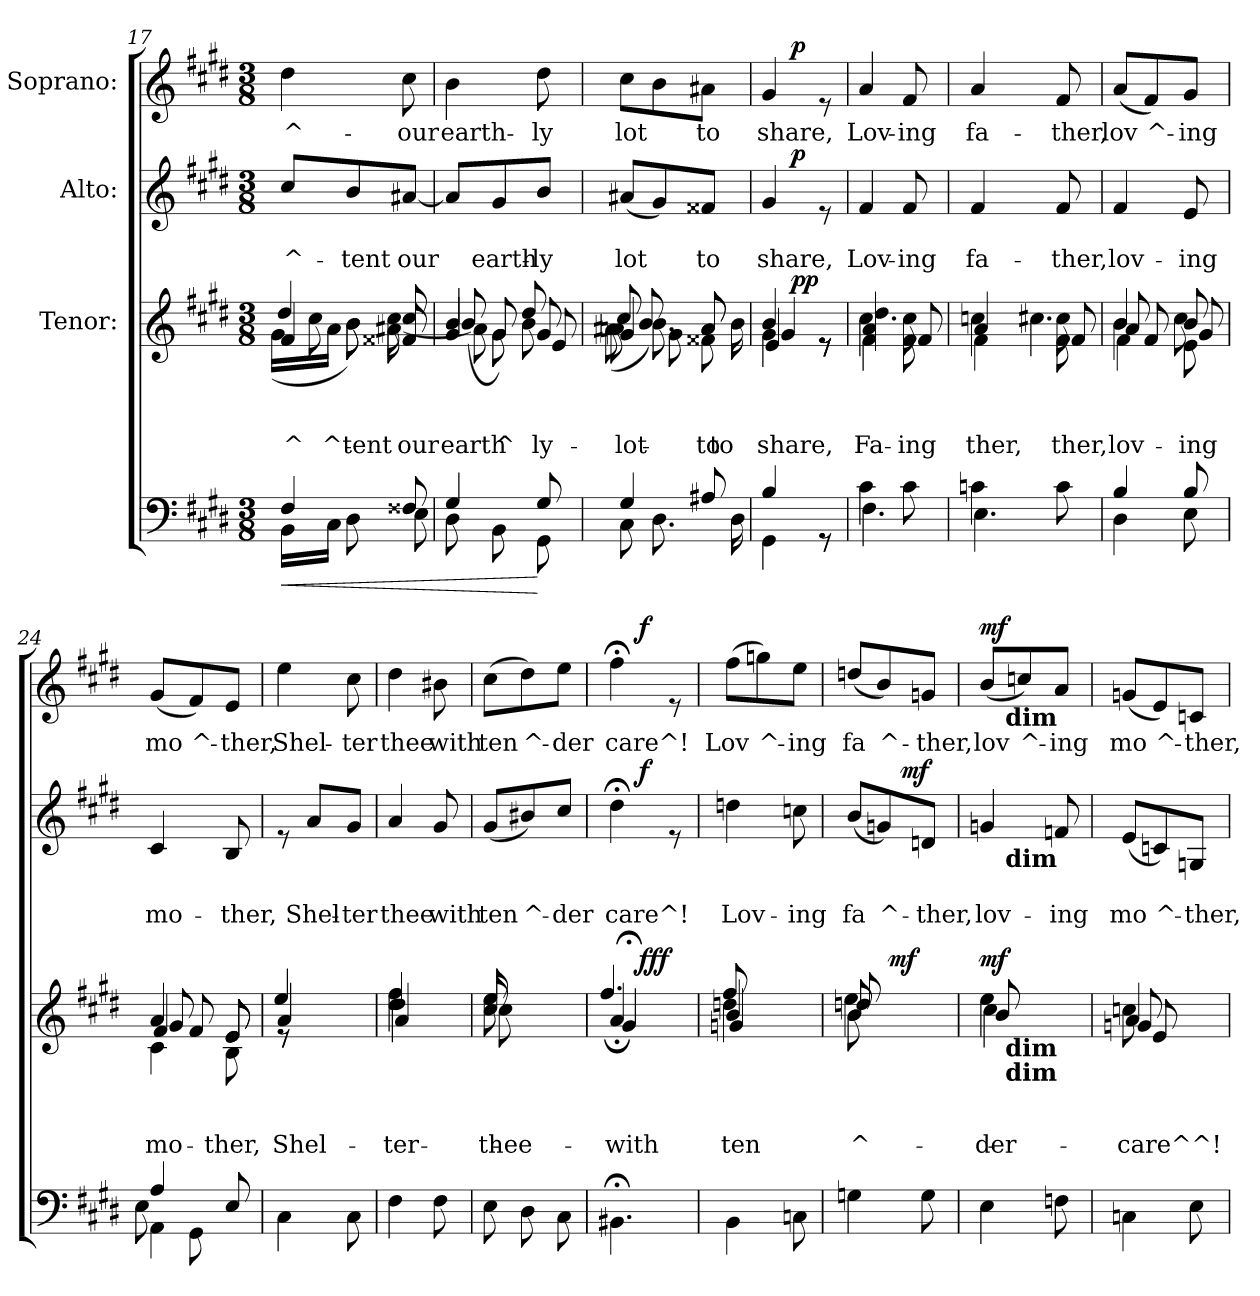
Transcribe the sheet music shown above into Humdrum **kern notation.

**kern	**dynam	**kern	**text	**text	**text	**dynam	**kern	**text	**text	**dynam	**kern	**text	**dynam
*part4	*part4	*part3	*part3	*part3	*part3	*part3	*part2	*part2	*part2	*part2	*part1	*part1	*part1
*staff4	*staff4	*staff3	*staff3	*staff3	*staff3	*staff3	*staff2	*staff2	*staff2	*staff2	*staff1	*staff1	*staff1
*	*	*I"Tenor:	*	*	*	*	*I"Alto:	*	*	*	*I"Soprano:	*	*
!!LO:LB:g=z
*clefF4	*	*clefG2	*	*	*	*	*clefG2	*	*	*	*clefG2	*	*
*k[f#c#g#d#]	*	*k[f#c#g#d#]	*	*	*	*	*k[f#c#g#d#]	*	*	*	*k[f#c#g#d#]	*	*
*E:	*	*E:	*	*	*	*	*E:	*	*	*	*E:	*	*
*M3/8	*	*M3/8	*	*	*	*	*M3/8	*	*	*	*M3/8	*	*
=17	=17	=17	=17	=17	=17	=17	=17	=17	=17	=17	=17	=17	=17
!	!LO:HP:b	!	!	!	!LO:LY:b	!	!	!	!	!	!	!	!
*^	*	*^	*	*	*	*	*	*	*	*	*	*	*
!	!	!	!	!	!	!	!LO:LY:b	!	!	!	!LO:LY:b	!	!	!LO:LY:b	!
*	*	*	*^	*^	*	*	*	*	*	*	*	*	*	*	*
4F#/	16BB\LL	<	4f#/	(>16g#\LL	4dd#/	8cc#\	.	.	^-	.	8cc#/L	.	-^-	.	4dd#\	-^-	.
!	!	!	!	!	!	!	!	!	!LO:LY:b	!	!	!	!	!	!	!	!
.	16C#\JJ	.	.	16a\JJ	.	.	.	.	-^tent	.	.	.	.	.	.	.	.
!	!	!	!	!	!	!	!	!	!	!	!	!	!LO:LY:b	!	!	!	!
.	8D#\	.	.	8b\)	.	8b\	.	.	.	.	8b/	.	-tent	.	.	.	.
!	!	!	!	!	!	!	!	!	!LO:LY:b	!	!	!	!	!	!	!	!
!	!	!	!	!	!	!	!	!	!LO:LY:b	!	!	!	!LO:LY:b	!	!	!LO:LY:b	!
8F##X/	8E\	.	8f##X/	8cc#\	8cc#/	[>8a#X\	.	.	our	.	[<8a#X/J	.	our	.	8cc#\	-our	.
=18	=18	=18	=18	=18	=18	=18	=18	=18	=18	=18	=18	=18	=18	=18	=18	=18	=18
!	!	!	!	!	!	!	!	!	!LO:LY:b	!	!	!	!	!	!	!	!
!	!	!	!	!	!	!	!	!	!LO:LY:b	!	!	!	!	!	!	!LO:LY:b	!
4G#/	8D#\	.	4g#/	(<8b/	4b/	8a#\]	.	.	earth	.	8a#/L]	.	.	.	4b\	earth-	.
!	!	!	!	!	!	!	!	!	!LO:LY:b	!	!	!	!LO:LY:b	!	!	!	!
.	8BB\	.	.	8g#/)	.	8g#\	.	.	^-	.	8g#/	.	earth-	.	.	.	.
!	!	!	!	!	!	!	!	!	!LO:LY:b	!	!	!	!	!	!	!	!
!	!	!	!	!	!	!	!	!	!LO:LY:b	!	!	!	!LO:LY:b	!	!	!LO:LY:b	!
8G#/	8GG#\	[	8g#/	8e/	8dd#/	8b\	.	.	-ly	.	8b/J	.	-ly	.	8dd#\	-ly	.
=19	=19	=19	=19	=19	=19	=19	=19	=19	=19	=19	=19	=19	=19	=19	=19	=19	=19
!	!	!	!	!	!	!	!	!	!LO:LY:b	!	!	!	!	!	!	!	!
!	!	!	!	!	!	!	!	!	!LO:LY:b	!	!	!	!LO:LY:b	!	!	!LO:LY:b	!
4G#/	8C#\	.	4g#/	(>8an\	8cc#/	8a#X\	.	.	lot	.	(<8a#X/L	.	lot	.	8cc#\L	lot	.
.	8.D#\	.	.	8.b\)	8b/	8g#\	.	.	.	.	8g#/)	.	.	.	8b\	.	.
!	!	!	!	!	!	!	!	!	!LO:LY:b	!	!	!	!LO:LY:b	!	!	!LO:LY:b	!
8A#X/	.	.	8a#/	.	8a#/	8f##X\	.	.	to	.	8f##X/J	.	to	.	8a#X\J	to	.
!	!	!	!	!	!	!	!	!	!LO:LY:b	!	!	!	!	!	!	!	!
.	16D#\	.	.	16b\	.	.	.	.	to	.	.	.	.	.	.	.	.
*	*	*	*	*v	*v	*v	*	*	*	*	*	*	*	*	*	*	*
=20	=20	=20	=20	=20	=20	=20	=20	=20	=20	=20	=20	=20	=20	=20	=20
!	!	!	!	!	!	!	!LO:LY:b	!	!	!	!	!	!	!	!
!	!	!	!	!	!	!	!LO:LY:b	!	!	!	!LO:LY:b	!	!	!LO:LY:b	!
*	*	*	*^	*^	*	*	*	*	*^	*	*	*	*^	*	*
*	*	*	*	*	*^	*	*	*	*	*	*	*	*	*	*	*	*	*	*
4B/	4GG#\	.	4b/	4e/	4g#/	4g#\	8ryy	.	.	share,	.	4g#/	8ryy	.	share,	.	4g#/	8ryy	share,	.
!	!	!	!	!	!	!	!	!	!	!	!LO:DY:a	!	!	!	!	!	!	!	!	!
!	!	!	!	!	!	!	!	!	!	!	!LO:DY:n=1:a	!	!	!	!	!LO:DY:a	!	!	!	!LO:DY:a
.	.	.	.	.	.	.	4ryy	.	.	.	p p	.	4ryy	.	.	p	.	4ryy	.	p
8rGG	8rGG	.	8re	8re	8re	8re	.	.	.	.	.	8re	.	.	.	.	8re	.	.	.
=21	=21	=21	=21	=21	=21	=21	=21	=21	=21	=21	=21	=21	=21	=21	=21	=21	=21	=21	=21	=21
!	!	!	!	!	!	!	!	!	!	!LO:LY:b	!	!	!	!	!	!	!	!	!	!
!	!	!	!	!	!	!	!	!	!	!LO:LY:b	!	!	!	!	!LO:LY:b	!	!	!	!LO:LY:b	!
*	*	*	*	*	*	*v	*v	*	*	*	*	*	*	*	*	*	*v	*v	*	*
*	*	*	*	*	*	*	*	*	*	*	*v	*v	*	*	*	*	*	*
4c#\	4.F#\	.	4cc#\	4.dd#\	4a/	4f#\	.	.	Fa-	.	4f#/	.	Lov-	.	4a/	Lov-	.
!	!	!	!	!	!	!	!	!	!LO:LY:b	!	!	!	!LO:LY:b	!	!	!LO:LY:b	!
8c#\	.	.	8cc#\	.	8f#/	8f#\	.	.	-ing	.	8f#/	.	-ing	.	8f#/	-ing	.
=22	=22	=22	=22	=22	=22	=22	=22	=22	=22	=22	=22	=22	=22	=22	=22	=22	=22
!	!	!	!	!	!	!	!	!	!LO:LY:b	!	!	!	!	!	!	!	!
!	!	!	!	!	!	!	!	!	!LO:LY:b	!	!	!	!LO:LY:b	!	!	!LO:LY:b	!
4cn\	4.E\	.	4ccn\	4.cc#\	4a/	4f#\	.	.	ther,	.	4f#/	.	fa-	.	4a/	fa-	.
!	!	!	!	!	!	!	!	!	!LO:LY:b	!	!	!	!LO:LY:b	!	!	!LO:LY:b	!
8c\	.	.	8cc#\	.	8f#/	8f#\	.	.	-ther,	.	8f#/	.	-ther,	.	8f#/	-ther,	.
=23	=23	=23	=23	=23	=23	=23	=23	=23	=23	=23	=23	=23	=23	=23	=23	=23	=23
!	!	!	!	!	!	!	!	!	!LO:LY:b	!	!	!	!	!	!	!	!
!	!	!	!	!	!	!	!	!	!LO:LY:b	!	!	!	!LO:LY:b	!	!	!LO:LY:b	!
4B/	4D#\	.	4b/	4b\	8a/	4f#\	.	.	lov-	.	4f#/	.	lov-	.	(<8a/L	lov	.
!	!	!	!	!	!	!	!	!	!	!	!	!	!	!	!	!LO:LY:b	!
.	.	.	.	.	8f#/	.	.	.	.	.	.	.	.	.	8f#/)	^-	.
!	!	!	!	!	!	!	!	!	!LO:LY:b	!	!	!	!	!	!	!	!
!	!	!	!	!	!	!	!	!	!LO:LY:b	!	!	!	!LO:LY:b	!	!	!LO:LY:b	!
8B/	8E\	.	8b/	8cc#\	8g#/	8e\	.	.	-ing	.	8e/	.	-ing	.	8g#/J	-ing	.
=24	=24	=24	=24	=24	=24	=24	=24	=24	=24	=24	=24	=24	=24	=24	=24	=24	=24
*	*^	*	*	*	*	*	*	*	*	*	*	*	*	*	*	*	*
!	!	!	!	!	!	!	!	!	!	!LO:LY:b	!	!	!	!	!	!	!	!
!	!	!	!	!	!	!	!	!	!	!LO:LY:b	!	!	!	!LO:LY:b	!	!	!LO:LY:b	!
4A/	4AA\	8E\	.	4a/	4f#/	8g#/	4c#\	.	.	mo-	.	4c#/	.	mo-	.	(<8g#/L	mo	.
!	!	!	!	!	!	!	!	!	!	!	!	!	!	!	!	!	!LO:LY:b	!
.	.	8GG#\	.	.	.	8f#/	.	.	.	.	.	.	.	.	.	8f#/)	^-	.
!	!	!	!	!	!	!	!	!	!	!LO:LY:b	!	!	!	!	!	!	!	!
!	!	!	!	!	!	!	!	!	!	!LO:LY:b	!	!	!	!LO:LY:b	!	!	!LO:LY:b	!
8ryy	8ryy	8E/	.	8e/	8e/	8e/	8B\	.	.	-ther,	.	8B/	.	-ther,	.	8e/J	-ther,	.
!!LO:PB:g=z
=25	=25	=25	=25	=25	=25	=25	=25	=25	=25	=25	=25	=25	=25	=25	=25	=25	=25	=25
!	!	!	!	!	!	!	!	!	!	!LO:LY:b	!	!	!	!	!	!	!LO:LY:b	!
*v	*v	*v	*	*	*	*	*	*	*	*	*	*	*	*	*	*	*	*
4C#\	.	8re	4a/	4ee/	8rd	.	.	Shel-	.	8re	.	.	.	4ee\	Shel-	.
!	!	!	!	!	!	!	!	!	!	!	!	!LO:LY:b	!	!	!	!
.	.	8ryy	.	.	8ryy	.	.	.	.	8a/L	.	Shel-	.	.	.	.
!	!	!	!	!	!	!	!	!	!	!	!	!LO:LY:b	!	!	!LO:LY:b	!
8C#\	.	8ryy	8ryy	8ryy	8ryy	.	.	.	.	8g#/J	.	-ter	.	8cc#\	-ter	.
=26	=26	=26	=26	=26	=26	=26	=26	=26	=26	=26	=26	=26	=26	=26	=26	=26
!	!	!	!	!	!	!	!	!LO:LY:b	!	!	!	!	!	!	!	!
!	!	!	!	!	!	!	!	!LO:LY:b	!	!	!	!LO:LY:b	!	!	!LO:LY:b	!
4F#\	.	4ff#\	4dd#\	4dd#/	4a/	.	.	-ter	.	4a/	.	thee	.	4dd#\	thee	.
!	!	!	!	!	!	!	!	!	!	!	!	!LO:LY:b	!	!	!LO:LY:b	!
8F#\	.	8ryy	8ryy	8ryy	8ryy	.	.	.	.	8g#/	.	with	.	8b#X\	with	.
=27	=27	=27	=27	=27	=27	=27	=27	=27	=27	=27	=27	=27	=27	=27	=27	=27
!	!	!	!	!	!	!	!	!LO:LY:b	!	!	!	!	!	!	!	!
!	!	!	!	!	!	!	!	!LO:LY:b	!	!	!	!LO:LY:b	!	!	!LO:LY:b	!
8E\	.	8ee/	8ee\	8cc#\	8cc#/	.	.	thee	.	(<8g#/L	.	ten	.	(>8cc#\L	ten	.
!	!	!	!	!	!	!	!	!	!	!	!	!LO:LY:b	!	!	!LO:LY:b	!
8D#\	.	4ryy	4ryy	4ryy	4ryy	.	.	.	.	8b#X/)	.	^-	.	8dd#\)	^-	.
!	!	!	!	!	!	!	!	!	!	!	!	!LO:LY:b	!	!	!LO:LY:b	!
8C#\	.	.	.	.	.	.	.	.	.	8cc#/J	.	-der	.	8ee\J	-der	.
=28	=28	=28	=28	=28	=28	=28	=28	=28	=28	=28	=28	=28	=28	=28	=28	=28
!	!	!	!	!	!	!	!	!LO:LY:b	!	!	!	!	!	!	!	!
!	!	!	!	!	!	!	!	!LO:LY:b	!	!	!	!LO:LY:b	!	!	!LO:LY:b	!
*	*	*	*	*	*	*	*	*	*	*^	*	*	*	*^	*	*
4.BB#X;\	.	8ryy	4a;</	4g#;/	4.ff#/	.	.	with	.	4dd#;<\	8ryy	.	care^!	.	4ff#;<\	8ryy	care^!	.
!	!	!	!	!	!	!	!	!	!LO:DY:a	!	!	!	!	!	!	!	!	!
!	!	!	!	!	!	!	!	!	!LO:DY:n=1:a	!	!	!	!	!	!	!	!	!
!	!	!	!	!	!	!	!	!	!LO:DY:n=2:a	!	!	!	!	!LO:DY:a	!	!	!	!LO:DY:a
.	.	4ryy	.	.	.	.	.	.	f f f	.	4ryy	.	.	f	.	4ryy	.	f
.	.	.	8ryy	8ryy	.	.	.	.	.	8re	.	.	.	.	8re	.	.	.
=29	=29	=29	=29	=29	=29	=29	=29	=29	=29	=29	=29	=29	=29	=29	=29	=29	=29	=29
!	!	!	!	!	!	!	!	!LO:LY:b	!	!	!	!	!	!	!	!	!	!
!	!	!	!	!	!	!	!	!LO:LY:b	!	!	!	!	!LO:LY:b	!	!	!	!LO:LY:b	!
*	*	*	*	*	*	*	*	*	*	*v	*v	*	*	*	*	*	*	*
*	*	*	*	*	*	*	*	*	*	*	*	*	*	*v	*v	*	*
4BB\	.	4b/	4gn/	8ff#/	4ddn\	.	.	ten	.	4ddn\	.	Lov-	.	(>8ff#\L	Lov	.
!	!	!	!	!	!	!	!	!	!	!	!	!	!	!	!LO:LY:b	!
.	.	.	.	8ryy	.	.	.	.	.	.	.	.	.	8ggn\)	^-	.
!	!	!	!	!	!	!	!	!	!	!	!	!LO:LY:b	!	!	!LO:LY:b	!
8Cn\	.	8ryy	8ryy	8ryy	8ryy	.	.	.	.	8ccn\	.	-ing	.	8ee\J	-ing	.
=30	=30	=30	=30	=30	=30	=30	=30	=30	=30	=30	=30	=30	=30	=30	=30	=30
!	!	!	!	!	!	!	!	!LO:LY:b	!	!	!	!	!	!	!	!
!	!	!	!	!	!	!	!	!LO:LY:b	!	!	!	!LO:LY:b	!	!	!LO:LY:b	!
*	*	*	*	*	*	*	*	*	*	*^	*	*	*	*	*	*
4Gn\	.	8b\	4ee\	8ddn/	8b/	.	.	^-	.	(<8b/L	8.ryy	.	fa	.	(<8ddn/L	fa	.
!	!	!	!	!	!	!	!	!	!	!	!	!	!LO:LY:b	!	!	!LO:LY:b	!
.	.	32ryy	.	8ryy	8ryy	.	.	.	.	8gn/)	.	.	^-	.	8b/)	^-	.
!	!	!	!	!	!	!	!	!	!LO:DY:a	!	!	!	!	!	!	!	!
.	.	8ryy	.	.	.	.	.	.	mf	.	.	.	.	.	.	.	.
!	!	!	!	!	!	!	!	!	!	!	!	!	!	!LO:DY:a	!	!	!
.	.	.	.	.	.	.	.	.	.	.	8.ryy	.	.	mf	.	.	.
!	!	!	!	!	!	!	!	!	!	!	!	!	!LO:LY:b	!	!	!LO:LY:b	!
8G\	.	.	8ryy	8ryy	8ryy	.	.	.	.	8dn/J	.	.	-ther,	.	8gn/J	-ther,	.
.	.	16.ryy	.	.	.	.	.	.	.	.	.	.	.	.	.	.	.
=31	=31	=31	=31	=31	=31	=31	=31	=31	=31	=31	=31	=31	=31	=31	=31	=31	=31
!	!	!	!	!	!	!	!	!LO:LY:b	!	!	!	!	!	!	!	!	!
!	!	!	!	!	!	!	!	!LO:LY:b	!LO:DY:a	!	!	!	!LO:LY:b	!	!	!LO:LY:b	!LO:DY:a
*	*	*	*	*	*	*	*	*	*	*	*	*	*	*	*^	*	*
4E\	.	16.ryy	4ee\	4cc#\	8b/	.	.	-der	mf	4gn/	16.ryy	.	lov-	.	(<8b/L	16.ryy	lov	mf
!	!	!	!	!	!	!	!	!	!	!	!	!	!	!	!	!LO:TX:b:B:t=dim	!	!
!	!	!	!	!	!	!	!	!	!	!	!LO:TX:b:B:t=dim	!	!	!	!	!	!	!
!	!	!LO:TX:b:B:t=dim	!	!	!	!	!	!	!	!	!	!	!	!	!	!	!	!
!	!	!LO:TX:b:B:t=dim	!	!	!	!	!	!	!	!	!	!	!	!	!	!	!	!
.	.	8ryy	.	.	.	.	.	.	.	.	4ryy	.	.	.	.	4ryy	.	.
!	!	!	!	!	!	!	!	!	!	!	!	!	!	!	!	!	!LO:LY:b	!
.	.	.	.	.	8ryy	.	.	.	.	.	.	.	.	.	8ccn/)	.	^-	.
.	.	8ryy	.	.	.	.	.	.	.	.	.	.	.	.	.	.	.	.
!	!	!	!	!	!	!	!	!	!	!	!	!	!LO:LY:b	!	!	!	!LO:LY:b	!
8Fn\	.	.	8ryy	8ryy	8ryy	.	.	.	.	8fn/	.	.	-ing	.	8a/J	.	-ing	.
.	.	32ryy	.	.	.	.	.	.	.	.	32ryy	.	.	.	.	32ryy	.	.
=32	=32	=32	=32	=32	=32	=32	=32	=32	=32	=32	=32	=32	=32	=32	=32	=32	=32	=32
!	!	!	!	!	!	!	!	!LO:LY:b	!	!	!	!	!	!	!	!	!	!
!	!	!	!	!	!	!	!	!LO:LY:b	!	!	!	!	!LO:LY:b	!	!	!	!LO:LY:b	!
*	*	*	*	*	*	*	*	*	*	*v	*v	*	*	*	*	*	*	*
*	*	*	*	*	*	*	*	*	*	*	*	*	*	*v	*v	*	*
4Cn\	.	8ccn\	4a/	8gn/	8e/	.	.	care^^!	.	(<8e/L	.	mo	.	(<8gn/L	mo	.
!	!	!	!	!	!	!	!	!	!	!	!	!LO:LY:b	!	!	!LO:LY:b	!
.	.	8ryy	.	8ryy	8ryy	.	.	.	.	8cn/)	.	^-	.	8e/)	^-	.
!	!	!	!	!	!	!	!	!	!	!	!	!LO:LY:b	!	!	!LO:LY:b	!
8E\	.	8ryy	8ryy	8ryy	8ryy	.	.	.	.	8Gn/J	.	-ther,	.	8cn/J	-ther,	.
*	*	*v	*v	*v	*v	*	*	*	*	*	*	*	*	*	*	*
=	=	=	=	=	=	=	=	=	=	=	=	=	=
*-	*-	*-	*-	*-	*-	*-	*-	*-	*-	*-	*-	*-	*-
